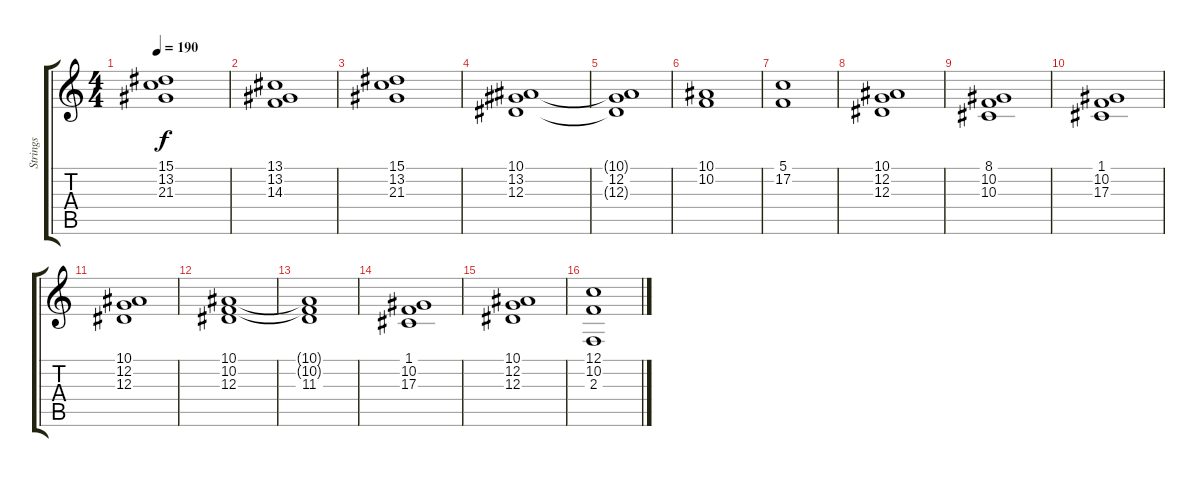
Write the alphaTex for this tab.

\track ("Strings" "Strings") {instrument stringensemble1}
\staff {score tabs}
\tuning (C4 G3 Eb3 Bb2 F2 C2) {hide}
\ts (4 4)
\tempo 190
\clef g2
\ks c
(15.1 13.2 21.3).1{dy f} |
(13.1 13.2 14.3).1 |
(15.1 13.2 21.3).1 |
(10.1 13.2 12.3).1 |
(10.1{t} 12.2 12.3{t}).1 |
(10.1 10.2).1 |
(5.1 17.2).1 |
(10.1 12.2 12.3).1 |
(8.1 10.2 10.3).1 |
(1.1 10.2 17.3).1 |
(10.1 12.2 12.3).1 |
(10.1 10.2 12.3).1 |
(10.1{t} 10.2{t} 11.3).1 |
(1.1 10.2 17.3).1 |
(10.1 12.2 12.3).1 |
(12.1 10.2 2.3).1
